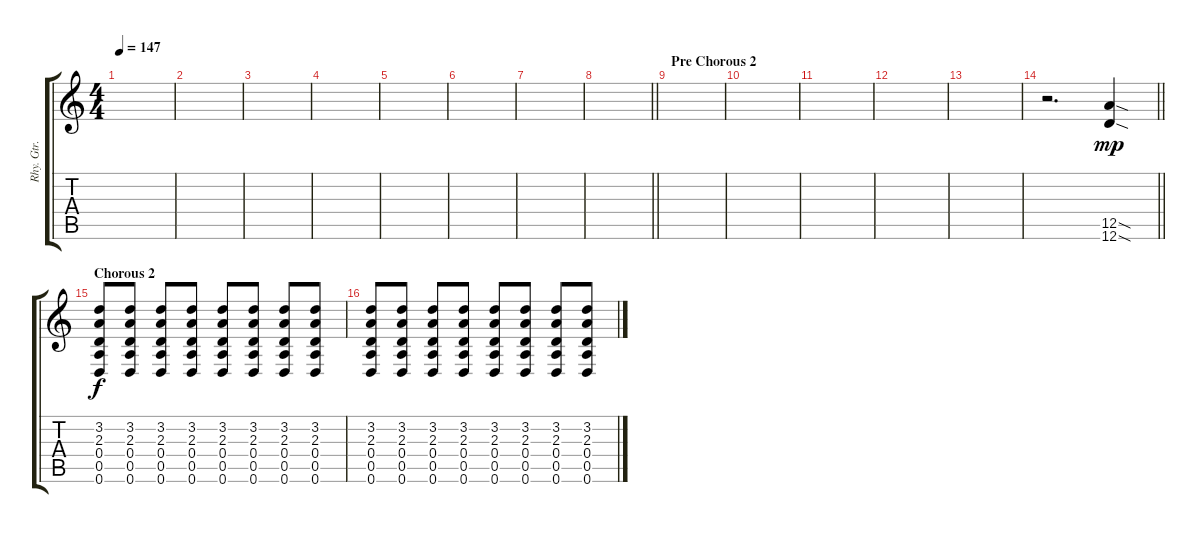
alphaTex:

\track ("Rhy. Gtr. 1" "Rhy. Gtr. ") {instrument distortionguitar}
\staff {score tabs}
\tuning (E4 B3 G3 D3 A2 D2) {hide}
\ts (4 4)
\section ("" "")
\tempo 147
\clef g2
\ks c
|
|
|
|
|
|
|
\barLineRight lightlight
|
\section ("" "Pre Chorous 2")
|
|
|
|
|
\barLineRight lightlight
r.2{d} (12.5{sod} 12.6{sod}).4{dy mp} |
\section ("" "Chorous 2")
(3.2 2.3 0.4 0.5 0.6).8{dy f} (3.2 2.3 0.4 0.5 0.6).8 (3.2 2.3 0.4 0.5 0.6).8 (3.2 2.3 0.4 0.5 0.6).8 (3.2 2.3 0.4 0.5 0.6).8 (3.2 2.3 0.4 0.5 0.6).8 (3.2 2.3 0.4 0.5 0.6).8 (3.2 2.3 0.4 0.5 0.6).8 |
(3.2 2.3 0.4 0.5 0.6).8 (3.2 2.3 0.4 0.5 0.6).8 (3.2 2.3 0.4 0.5 0.6).8 (3.2 2.3 0.4 0.5 0.6).8 (3.2 2.3 0.4 0.5 0.6).8 (3.2 2.3 0.4 0.5 0.6).8 (3.2 2.3 0.4 0.5 0.6).8 (3.2 2.3 0.4 0.5 0.6).8
